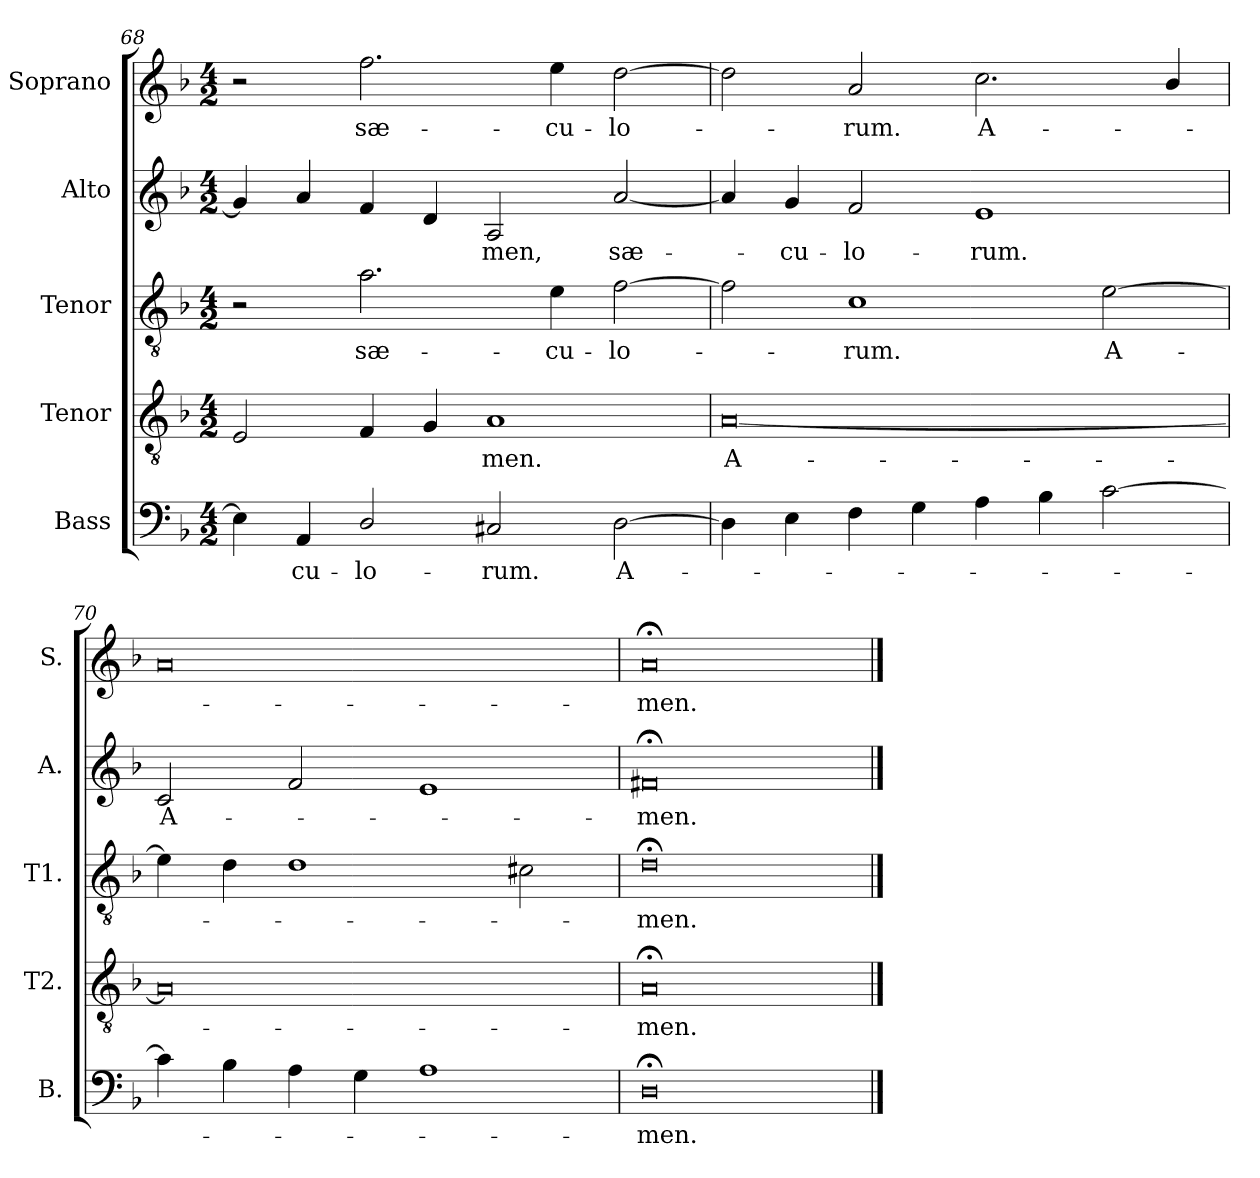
**kern	**text	**kern	**text	**kern	**text	**kern	**text	**kern	**text
*part5	*part5	*part4	*part4	*part3	*part3	*part2	*part2	*part1	*part1
*staff5	*staff5	*staff4	*staff4	*staff3	*staff3	*staff2	*staff2	*staff1	*staff1
*I"Bass	*	*I"Tenor	*	*I"Tenor	*	*I"Alto	*	*I"Soprano	*
*I'B.	*	*I'T2.	*	*I'T1.	*	*I'A.	*	*I'S.	*
*clefF4	*	*clefGv2	*	*clefGv2	*	*clefG2	*	*clefG2	*
*	*	*ITrd7c12	*	*ITrd7c12	*	*	*	*	*
*k[b-]	*	*k[b-]	*	*k[b-]	*	*k[b-]	*	*k[b-]	*
*F:	*	*F:	*	*F:	*	*F:	*	*F:	*
*M4/2	*	*M4/2	*	*M4/2	*	*M4/2	*	*M4/2	*
=68	=68	=68	=68	=68	=68	=68	=68	=68	=68
4Ei\]	.	2EEi/	.	2r	.	4gi/]	.	2r	.
!	!LO:LY:b:color=#000000	!	!	!	!	!	!	!	!
4AAi/	-cu-	.	.	.	.	4ai/	.	.	.
!	!LO:LY:b:color=#000000	!	!	!	!	!	!	!	!
!	!	!	!	!	!LO:LY:b:color=#000000	!	!	!	!
!	!	!	!	!	!	!	!	!	!LO:LY:b:color=#000000
2Di/	-lo-	4FFi/	.	2.Ai\	sæ-	4fi/	.	2.ffi\	sæ-
.	.	4GGi/	.	.	.	4di/	.	.	.
!	!LO:LY:b:color=#000000	!	!	!	!	!	!	!	!
!	!	!	!LO:LY:b:color=#000000	!	!	!	!	!	!
!	!	!	!	!	!	!	!LO:LY:b:color=#000000	!	!
2C#Xi/	-rum.	1AAi	-men.	.	.	2Ai/	-men,	.	.
!	!	!	!	!	!LO:LY:b:color=#000000	!	!	!	!
!	!	!	!	!	!	!	!	!	!LO:LY:b:color=#000000
.	.	.	.	4Ei\	-cu-	.	.	4eei\	-cu-
!	!LO:LY:b:color=#000000	!	!	!	!	!	!	!	!
!	!	!	!	!	!LO:LY:b:color=#000000	!	!	!	!
!	!	!	!	!	!	!	!LO:LY:b:color=#000000	!	!
!	!	!	!	!	!	!	!	!	!LO:LY:b:color=#000000
[2Di\	A-	.	.	[2Fi\	-lo-	[2ai/	sæ-	[2ddi\	-lo-
=69	=69	=69	=69	=69	=69	=69	=69	=69	=69
!	!	!	!LO:LY:b:color=#000000	!	!	!	!	!	!
4Di\]	.	[0AAi	A-	2Fi\]	.	4ai/]	.	2ddi\]	.
!	!	!	!	!	!	!	!LO:LY:b:color=#000000	!	!
4Ei\	.	.	.	.	.	4gi/	-cu-	.	.
!	!	!	!	!	!LO:LY:b:color=#000000	!	!	!	!
!	!	!	!	!	!	!	!LO:LY:b:color=#000000	!	!
!	!	!	!	!	!	!	!	!	!LO:LY:b:color=#000000
4Fi\	.	.	.	1Ci	-rum.	2fi/	-lo-	2ai/	-rum.
4Gi\	.	.	.	.	.	.	.	.	.
!	!	!	!	!	!	!	!LO:LY:b:color=#000000	!	!
!	!	!	!	!	!	!	!	!	!LO:LY:b:color=#000000
4Ai\	.	.	.	.	.	1ei	-rum.	2.cci\	A-
4B-i\	.	.	.	.	.	.	.	.	.
!	!	!	!	!	!LO:LY:b:color=#000000	!	!	!	!
[2ci\	.	.	.	[2Ei\	A-	.	.	.	.
.	.	.	.	.	.	.	.	4b-i/	.
=70	=70	=70	=70	=70	=70	=70	=70	=70	=70
!	!	!	!	!	!	!	!LO:LY:b:color=#000000	!	!
4ci\]	.	0AAi]	.	4Ei\]	.	2ci/	A-	0ai	.
4B-i\	.	.	.	4Di\	.	.	.	.	.
4Ai\	.	.	.	1Di	.	2fi/	.	.	.
4Gi\	.	.	.	.	.	.	.	.	.
1Ai	.	.	.	.	.	1ei	.	.	.
.	.	.	.	2C#Xi\	.	.	.	.	.
=71	=71	=71	=71	=71	=71	=71	=71	=71	=71
!	!LO:LY:b:color=#000000	!	!	!	!	!	!	!	!
!	!	!	!LO:LY:b:color=#000000	!	!	!	!	!	!
!	!	!	!	!	!LO:LY:b:color=#000000	!	!	!	!
!	!	!	!	!	!	!	!LO:LY:b:color=#000000	!	!
!	!	!	!	!	!	!	!	!	!LO:LY:b:color=#000000
0D;i	-men.	0AA;i	-men.	0D;i	-men.	0f#X;i	-men.	0a;i	-men.
==	==	==	==	==	==	==	==	==	==
*-	*-	*-	*-	*-	*-	*-	*-	*-	*-
